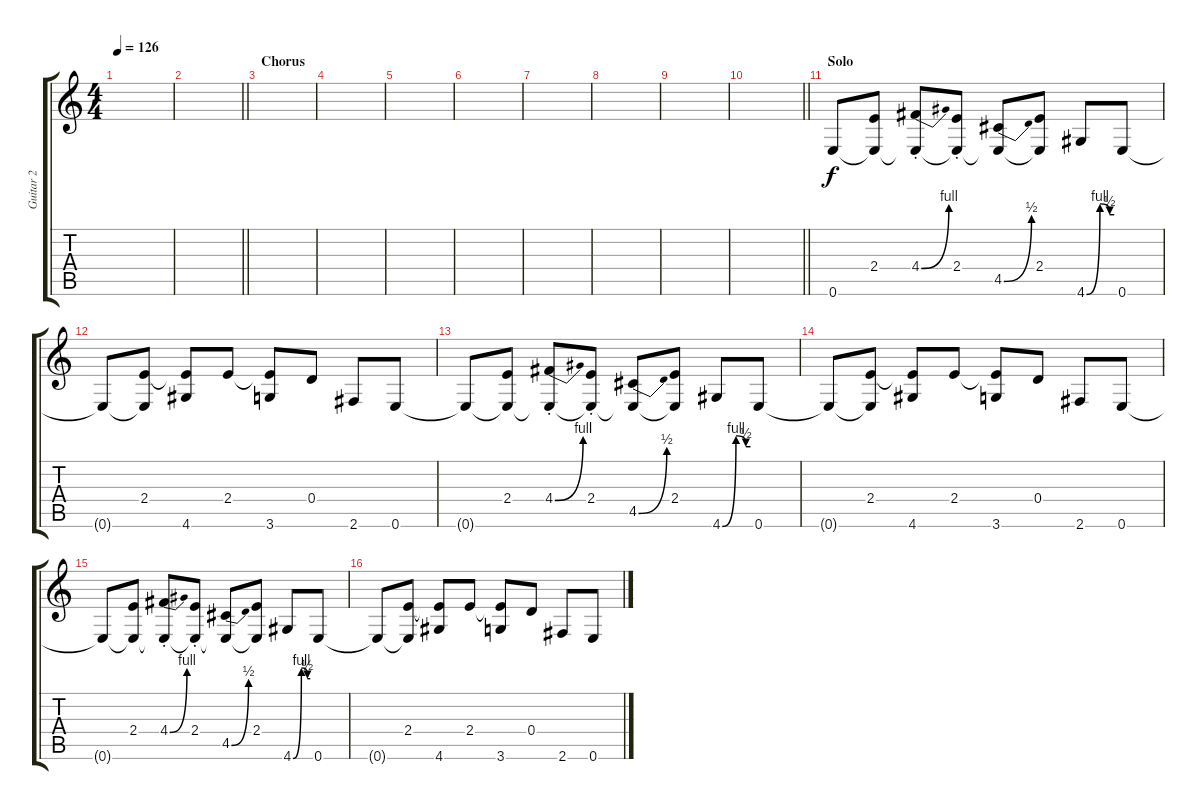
\track ("Guitar 2" "Guitar 2") {instrument overdrivenguitar}
\staff {score tabs}
\tuning (E4 B3 G3 D3 A2 E2) {hide}
\ts (4 4)
\tempo 126
\clef g2
\ks c
|
\barLineRight lightlight
|
\section ("" "Chorus")
|
|
|
|
|
|
|
\barLineRight lightlight
|
\section ("" "Solo")
0.6.8 (2.4 0.6{t}).8 (4.4{be (bend 0 0 60 4) st} 0.6{t}).8 (2.4{st} 0.6{t}).8 (4.5{be (bend 0 0 60 2)} 0.6{t}).8 (2.4 0.6{t}).8 4.6{be (custom 0 0 29 4 50 2 60 2)}.8 0.6.8 |
0.6{t}.8 (2.4 0.6{t}).8 (2.4{t} 4.6).8 2.4.8 (2.4{t} 3.6).8 0.4.8 2.6.8 0.6.8 |
0.6{t}.8 (2.4 0.6{t}).8 (4.4{be (bend 0 0 60 4) st} 0.6{t}).8 (2.4{st} 0.6{t}).8 (4.5{be (bend 0 0 60 2)} 0.6{t}).8 (2.4 0.6{t}).8 4.6{be (custom 0 0 29 4 50 2 60 2)}.8 0.6.8 |
0.6{t}.8 (2.4 0.6{t}).8 (2.4{t} 4.6).8 2.4.8 (2.4{t} 3.6).8 0.4.8 2.6.8 0.6.8 |
0.6{t}.8 (2.4 0.6{t}).8 (4.4{be (bend 0 0 60 4) st} 0.6{t}).8 (2.4{st} 0.6{t}).8 (4.5{be (bend 0 0 60 2)} 0.6{t}).8 (2.4 0.6{t}).8 4.6{be (custom 0 0 29 4 50 2 60 2)}.8 0.6.8 |
0.6{t}.8 (2.4 0.6{t}).8 (2.4{t} 4.6).8 2.4.8 (2.4{t} 3.6).8 0.4.8 2.6.8 0.6.8
